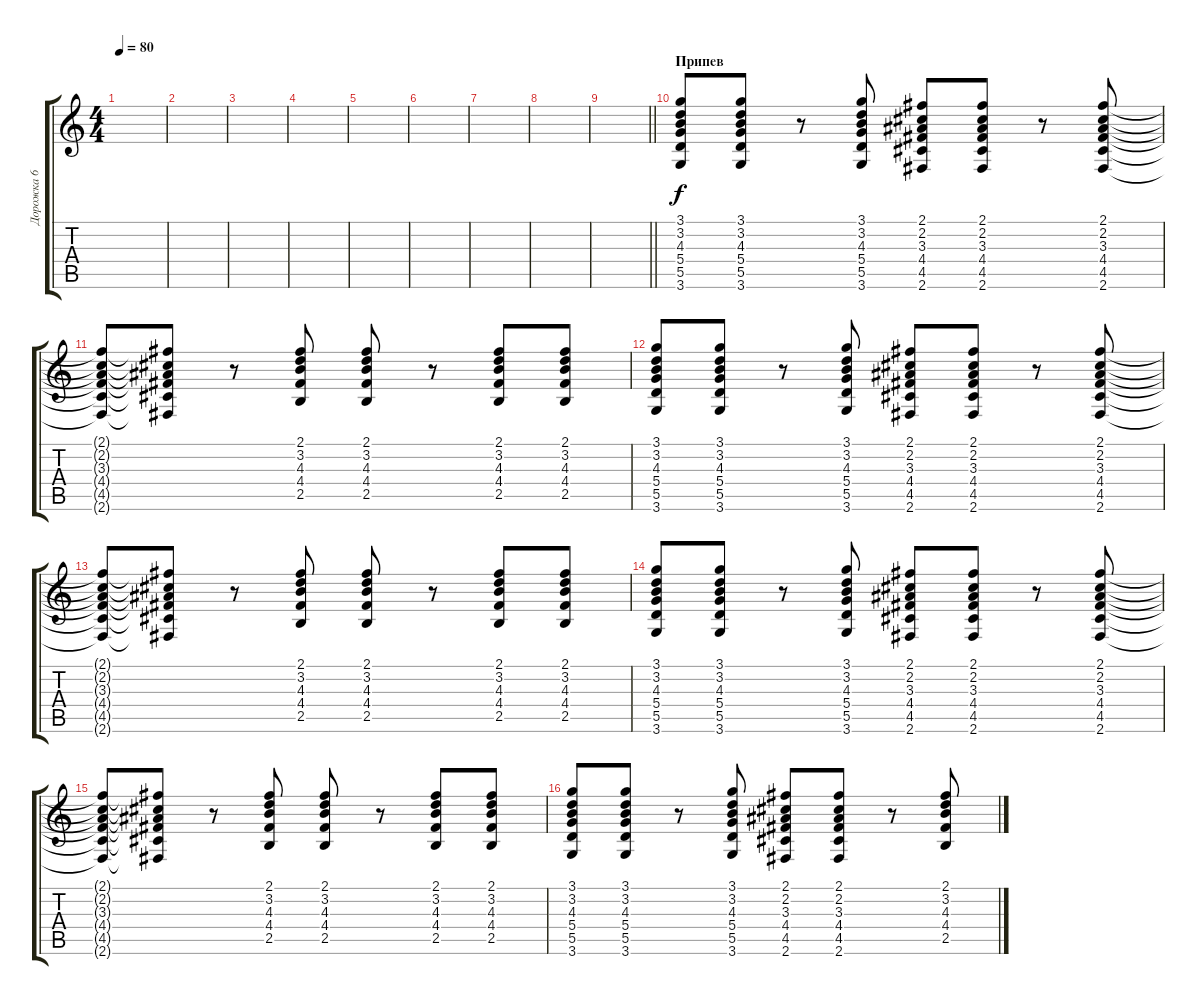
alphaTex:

\track ("Дорожка 6" "Дорожка 6") {instrument electricguitarclean}
\staff {score tabs}
\tuning (E4 B3 G3 D3 A2 E2) {hide}
\ts (4 4)
\tempo 80
\clef g2
\ks c
|
|
|
|
|
|
|
|
\barLineRight lightlight
|
\section ("" "Припев")
(3.1 3.2 4.3 5.4 5.5 3.6).8 (3.1 3.2 4.3 5.4 5.5 3.6).8 r.8 (3.1 3.2 4.3 5.4 5.5 3.6).8 (2.1 2.2 3.3 4.4 4.5 2.6).8 (2.1 2.2 3.3 4.4 4.5 2.6).8 r.8 (2.1 2.2 3.3 4.4 4.5 2.6).8 |
(2.1{t} 2.2{t} 3.3{t} 4.4{t} 4.5{t} 2.6{t}).8 (2.1{t} 2.2{t} 3.3{t} 4.4{t} 4.5{t} 2.6{t}).8 r.8 (2.1 3.2 4.3 4.4 2.5).8 (2.1 3.2 4.3 4.4 2.5).8 r.8 (2.1 3.2 4.3 4.4 2.5).8 (2.1 3.2 4.3 4.4 2.5).8 |
(3.1 3.2 4.3 5.4 5.5 3.6).8 (3.1 3.2 4.3 5.4 5.5 3.6).8 r.8 (3.1 3.2 4.3 5.4 5.5 3.6).8 (2.1 2.2 3.3 4.4 4.5 2.6).8 (2.1 2.2 3.3 4.4 4.5 2.6).8 r.8 (2.1 2.2 3.3 4.4 4.5 2.6).8 |
(2.1{t} 2.2{t} 3.3{t} 4.4{t} 4.5{t} 2.6{t}).8 (2.1{t} 2.2{t} 3.3{t} 4.4{t} 4.5{t} 2.6{t}).8 r.8 (2.1 3.2 4.3 4.4 2.5).8 (2.1 3.2 4.3 4.4 2.5).8 r.8 (2.1 3.2 4.3 4.4 2.5).8 (2.1 3.2 4.3 4.4 2.5).8 |
(3.1 3.2 4.3 5.4 5.5 3.6).8 (3.1 3.2 4.3 5.4 5.5 3.6).8 r.8 (3.1 3.2 4.3 5.4 5.5 3.6).8 (2.1 2.2 3.3 4.4 4.5 2.6).8 (2.1 2.2 3.3 4.4 4.5 2.6).8 r.8 (2.1 2.2 3.3 4.4 4.5 2.6).8 |
(2.1{t} 2.2{t} 3.3{t} 4.4{t} 4.5{t} 2.6{t}).8 (2.1{t} 2.2{t} 3.3{t} 4.4{t} 4.5{t} 2.6{t}).8 r.8 (2.1 3.2 4.3 4.4 2.5).8 (2.1 3.2 4.3 4.4 2.5).8 r.8 (2.1 3.2 4.3 4.4 2.5).8 (2.1 3.2 4.3 4.4 2.5).8 |
(3.1 3.2 4.3 5.4 5.5 3.6).8 (3.1 3.2 4.3 5.4 5.5 3.6).8 r.8 (3.1 3.2 4.3 5.4 5.5 3.6).8 (2.1 2.2 3.3 4.4 4.5 2.6).8 (2.1 2.2 3.3 4.4 4.5 2.6).8 r.8 (2.1 3.2 4.3 4.4 2.5).8
